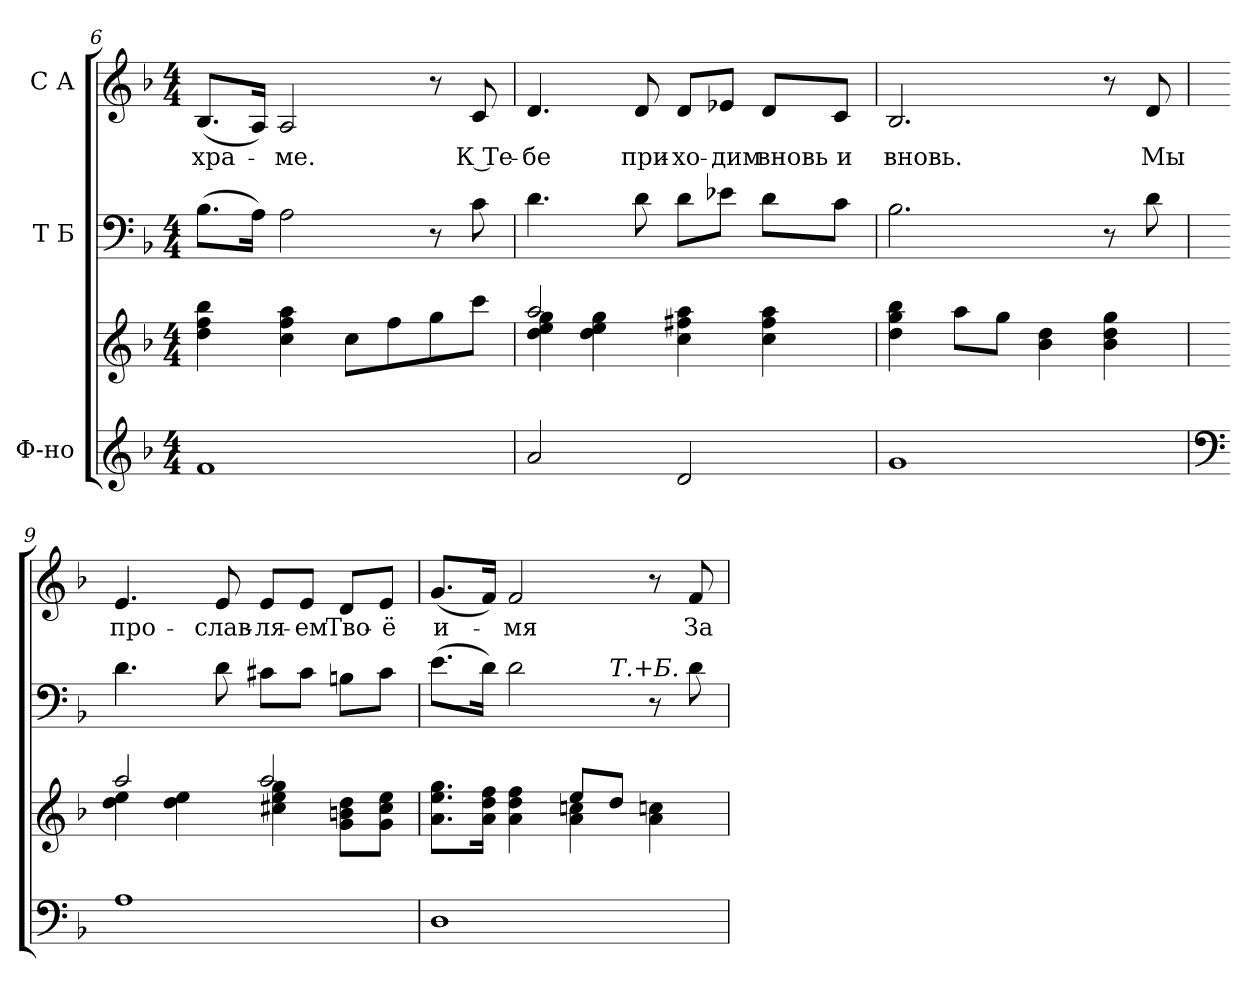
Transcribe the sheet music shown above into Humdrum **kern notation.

**kern	**kern	**kern	**kern	**text
*part3	*part3	*part2	*part1	*part1
*staff4	*staff3	*staff2	*staff1	*staff1
*I"Ф-но	*	*I"Т Б	*I"С А	*
*clefG2	*clefG2	*clefF4	*clefG2	*
*k[b-]	*k[b-]	*k[b-]	*k[b-]	*
*F:	*F:	*F:	*F:	*
*M4/4	*M4/4	*M4/4	*M4/4	*
=6	=6	=6	=6	=6
!	!	!	!	!LO:LY:b:color=#000000
1fi	4ddi\ 4ffi 4bb-i	(8.B-i\L	(8.B-i/L	хра-
.	.	16Ai\Jk)	16Ai/Jk)	.
!	!	!	!	!LO:LY:b:color=#000000
.	4cci\ 4ffi 4aai	2Ai\	2Ai/	-ме.
.	8cci\L	.	.	.
.	8ffi\	.	.	.
.	8ggi\	8r	8r	.
!	!	!	!	!LO:LY:b:color=#000000
.	8ccci\J	8ci\	8ci/	К Те-
=7	=7	=7	=7	=7
*	*^	*	*	*
!	!	!	!	!	!LO:LY:b:color=#000000
2ai/	2aai/	4ddi\ 4eei 4ggi	4.di\	4.di/	-бе
.	.	4ddi\ 4eei 4ggi	.	.	.
!	!	!	!	!	!LO:LY:b:color=#000000
.	.	.	8di\	8di/	при-
!	!	!	!	!	!LO:LY:b:color=#000000
2di/	4cci\ 4ff#Xi 4aai	2ryy	8di\L	8di/L	-хо-
!	!	!	!	!	!LO:LY:b:color=#000000
.	.	.	8e-Xi\J	8e-Xi/J	-дим
!	!	!	!	!	!LO:LY:b:color=#000000
.	4cci\ 4ff#i 4aai	.	8di\L	8di/L	вновь
!	!	!	!	!	!LO:LY:b:color=#000000
.	.	.	8ci\J	8ci/J	и
*	*v	*v	*	*	*
=8	=8	=8	=8	=8
!	!	!	!	!LO:LY:b:color=#000000
1gi	4ddi\ 4ggi 4bb-i	2.B-i\	2.B-i/	вновь.
.	8aai\L	.	.	.
.	8ggi\J	.	.	.
.	4b-i\ 4ddi	.	.	.
.	4b-i\ 4ddi 4ggi	8r	8r	.
!	!	!	!	!LO:LY:b:color=#000000
.	.	8di\	8di/	Мы
=9	=9	=9	=9	=9
*clefF4	*	*	*	*
*	*^	*	*	*
!	!	!	!	!	!LO:LY:b:color=#000000
1Ai	2aai/	4ddi\ 4eei	4.di\	4.ei/	про-
.	.	4ddi\ 4eei	.	.	.
!	!	!	!	!	!LO:LY:b:color=#000000
.	.	.	8di\	8ei/	-слав-
!	!	!	!	!	!LO:LY:b:color=#000000
.	2aai/	4cc#Xi\ 4eei 4ggi	8c#Xi\L	8ei/L	-ля-
!	!	!	!	!	!LO:LY:b:color=#000000
.	.	.	8c#i\J	8ei/J	-ем
!	!	!	!	!	!LO:LY:b:color=#000000
.	.	8gi\ 8bni 8ddiL	8Bni\L	8di/L	Тво-
!	!	!	!	!	!LO:LY:b:color=#000000
.	.	8gi\ 8cc#i 8eeiJ	8c#i\J	8ei/J	-ё
!!LO:LB:g=z
=10	=10	=10	=10	=10	=10
!	!	!	!	!	!LO:LY:b:color=#000000
*	*	*	*^	*	*
1Di	8.ai\ 8.eei 8.ggiL	2ryy	(8.ei\L	2ryy	(8.gi/L	и-
.	16ai\ 16ddi 16ffiJk	.	16di\Jk)	.	16fi/Jk)	.
!	!	!	!	!	!	!LO:LY:b:color=#000000
.	4ai\ 4ddi 4ffi	.	2di\	.	2fi/	-мя
.	8eei/L	4ai\ 4ccni	.	8ryy	.	.
!	!	!	!	!LO:TX:a:i:t=Т.+Б.	!	!
.	8ddi/J	.	.	4.ryy	.	.
.	4ai\ 4ccni	4ryy	8r	.	8r	.
!	!	!	!	!	!	!LO:LY:b:color=#000000
.	.	.	8di\	.	8fi/	За
*	*v	*v	*	*	*	*
*	*	*v	*v	*	*
=	=	=	=	=
*-	*-	*-	*-	*-
